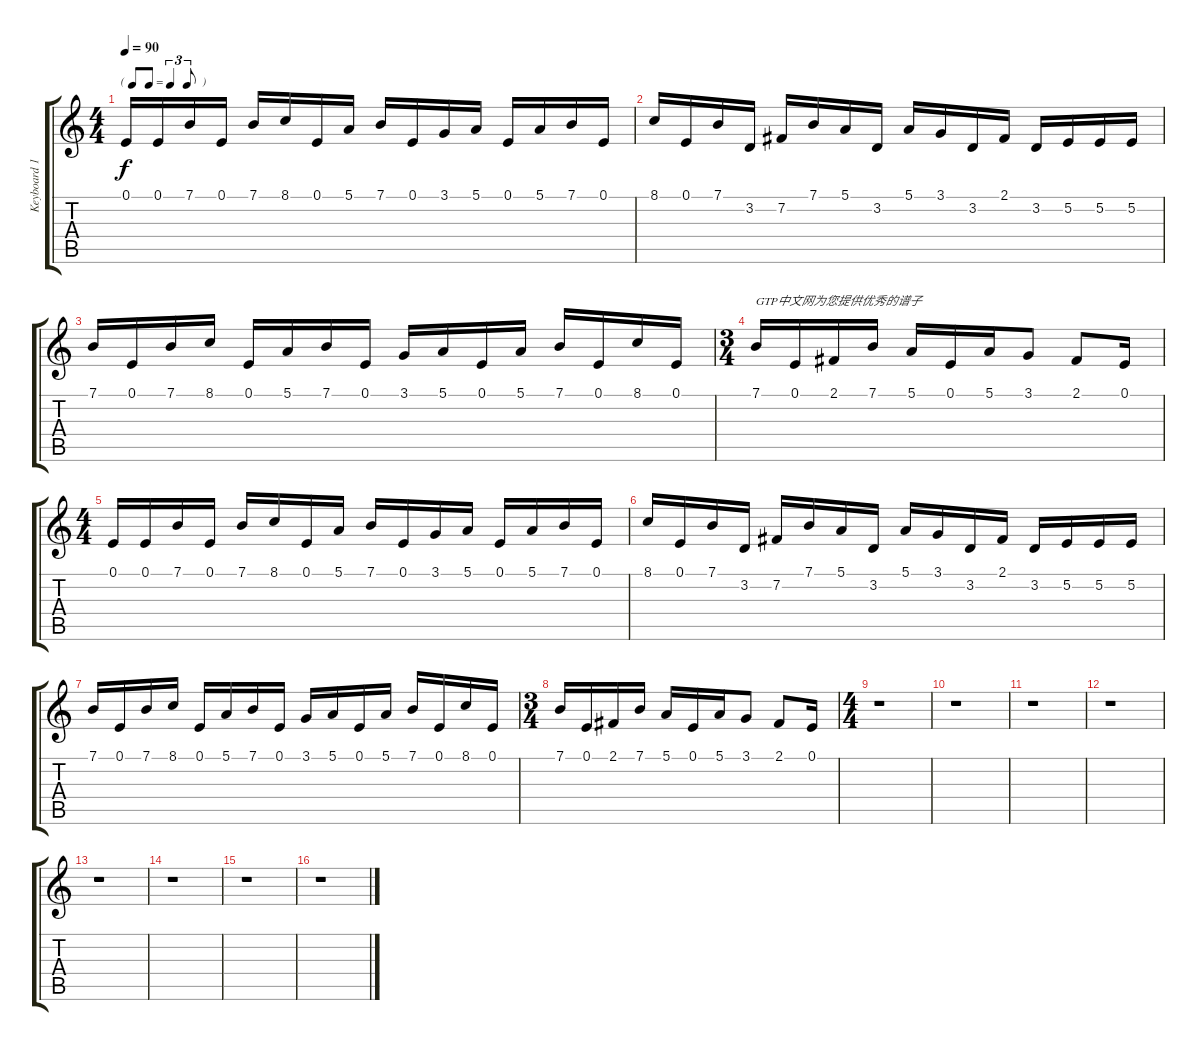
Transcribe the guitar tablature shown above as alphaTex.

\track ("Keyboard 1." "Keyboard 1") {instrument stringensemble1}
\staff {score tabs}
\tuning (E4 B3 G3 D3 A2 E2) {hide}
\ts (4 4)
\tf triplet8th
\tempo 90
\clef g2
\ks c
0.1.16{dy f instrument stringensemble1} 0.1.16 7.1.16 0.1.16 7.1.16 8.1.16 0.1.16 5.1.16 7.1.16 0.1.16 3.1.16 5.1.16 0.1.16 5.1.16 7.1.16 0.1.16 |
8.1.16 0.1.16 7.1.16 3.2.16 7.2.16 7.1.16 5.1.16 3.2.16 5.1.16 3.1.16 3.2.16 2.1.16 3.2.16 5.2.16 5.2.16 5.2.16 |
7.1.16 0.1.16 7.1.16 8.1.16 0.1.16 5.1.16 7.1.16 0.1.16 3.1.16 5.1.16 0.1.16 5.1.16 7.1.16 0.1.16 8.1.16 0.1.16 |
\ts (3 4)
7.1.16{txt "GTP中文网为您提供优秀的谱子"} 0.1.16 2.1.16 7.1.16 5.1.16 0.1.16 5.1.16 3.1.8 2.1.8 0.1.16 |
\ts (4 4)
0.1.16 0.1.16 7.1.16 0.1.16 7.1.16 8.1.16 0.1.16 5.1.16 7.1.16 0.1.16 3.1.16 5.1.16 0.1.16 5.1.16 7.1.16 0.1.16 |
8.1.16 0.1.16 7.1.16 3.2.16 7.2.16 7.1.16 5.1.16 3.2.16 5.1.16 3.1.16 3.2.16 2.1.16 3.2.16 5.2.16 5.2.16 5.2.16 |
7.1.16 0.1.16 7.1.16 8.1.16 0.1.16 5.1.16 7.1.16 0.1.16 3.1.16 5.1.16 0.1.16 5.1.16 7.1.16 0.1.16 8.1.16 0.1.16 |
\ts (3 4)
7.1.16 0.1.16 2.1.16 7.1.16 5.1.16 0.1.16 5.1.16 3.1.8 2.1.8 0.1.16 |
\ts (4 4)
r.1 |
r.1 |
r.1 |
r.1 |
r.1 |
r.1 |
r.1 |
r.1
